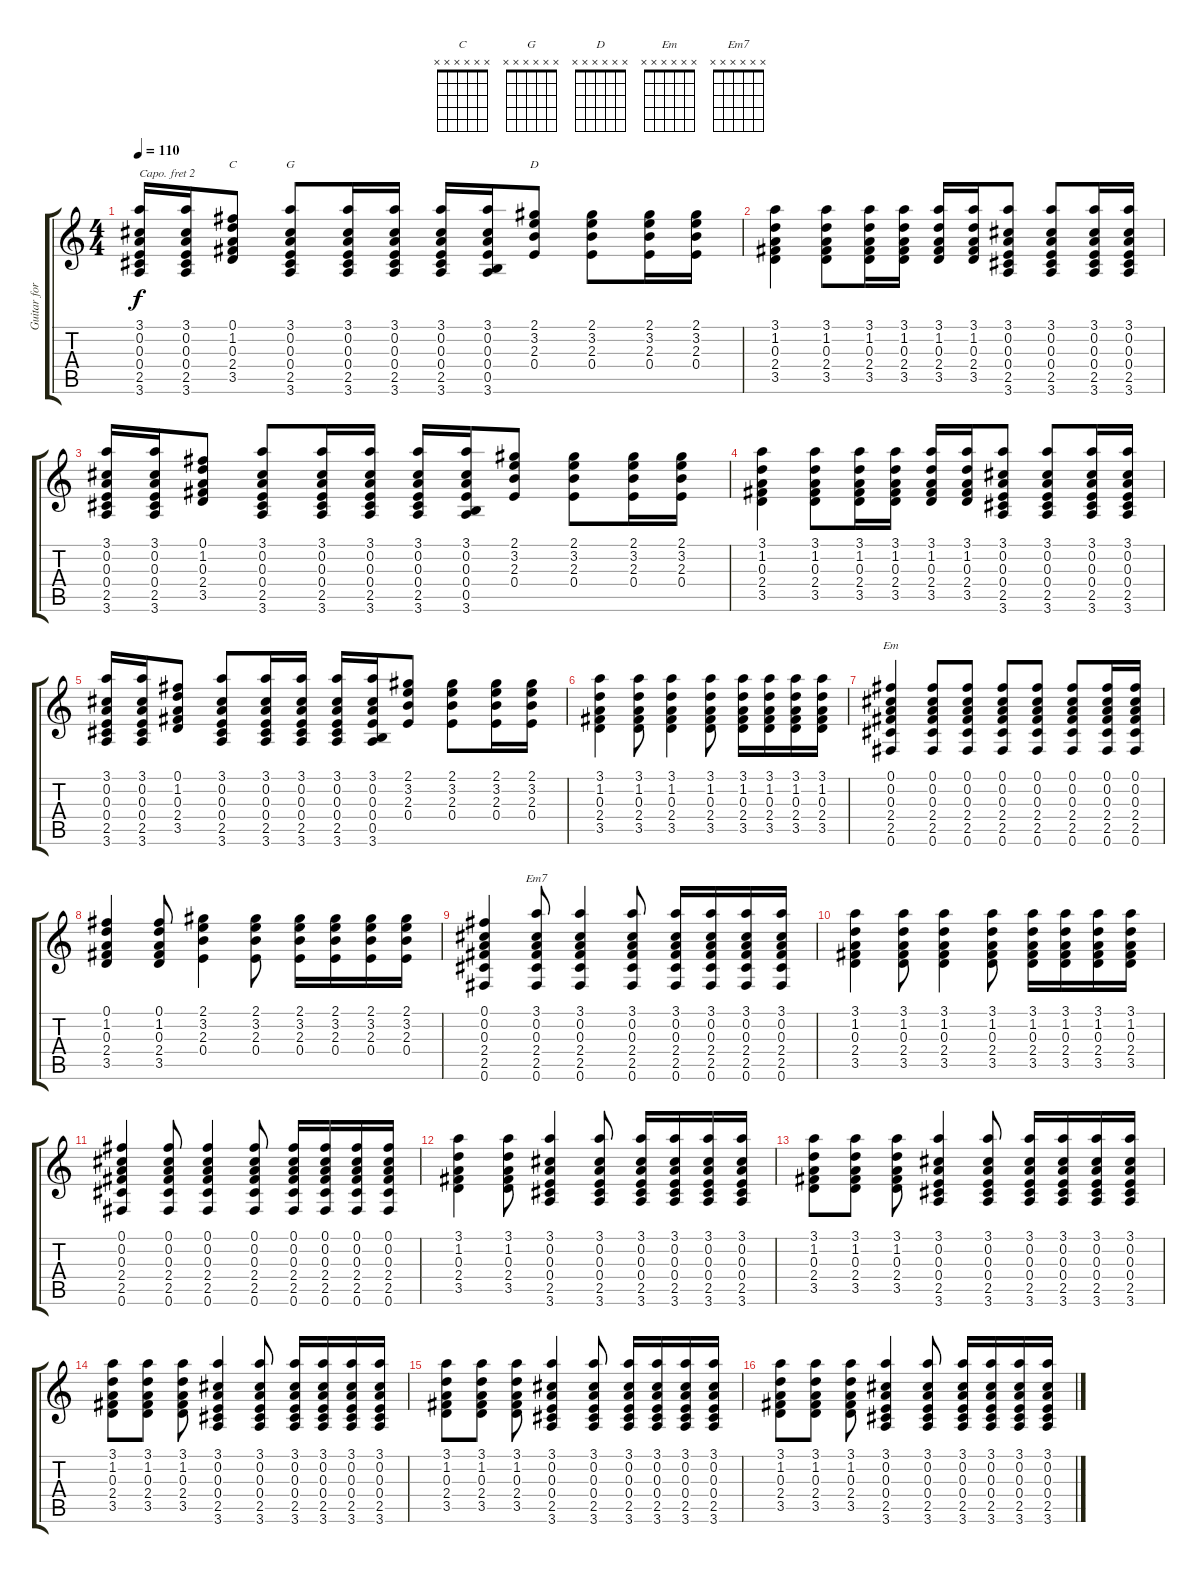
\track ("Guitar for sound" "Guitar for") {instrument acousticguitarnylon}
\staff {score tabs}
\capo 2
\tuning (E4 B3 G3 D3 A2 E2) {hide}
\chord ("C" x x x x x x) {firstfret 0}
\chord ("G" x x x x x x) {firstfret 0}
\chord ("D" x x x x x x) {firstfret 0}
\chord ("Em" x x x x x x) {firstfret 0}
\chord ("Em7" x x x x x x) {firstfret 0}
\ts (4 4)
\tempo 110
\clef g2
\ks c
(3.1 0.2 0.3 0.4 2.5 3.6).16{dy f} (3.1 0.2 0.3 0.4 2.5 3.6).16 (0.1 1.2 0.3 2.4 3.5).8{ch "C"} (3.1 0.2 0.3 0.4 2.5 3.6).8{ch "G"} (3.1 0.2 0.3 0.4 2.5 3.6).16 (3.1 0.2 0.3 0.4 2.5 3.6).16 (3.1 0.2 0.3 0.4 2.5 3.6).16 (3.1 0.2 0.3 0.4 0.5 3.6).16 (2.1 3.2 2.3 0.4).8{ch "D"} (2.1 3.2 2.3 0.4).8 (2.1 3.2 2.3 0.4).16 (2.1 3.2 2.3 0.4).16 |
(3.1 1.2 0.3 2.4 3.5).4 (3.1 1.2 0.3 2.4 3.5).8 (3.1 1.2 0.3 2.4 3.5).16 (3.1 1.2 0.3 2.4 3.5).16 (3.1 1.2 0.3 2.4 3.5).16 (3.1 1.2 0.3 2.4 3.5).16 (3.1 0.2 0.3 0.4 2.5 3.6).8 (3.1 0.2 0.3 0.4 2.5 3.6).8 (3.1 0.2 0.3 0.4 2.5 3.6).16 (3.1 0.2 0.3 0.4 2.5 3.6).16 |
(3.1 0.2 0.3 0.4 2.5 3.6).16 (3.1 0.2 0.3 0.4 2.5 3.6).16 (0.1 1.2 0.3 2.4 3.5).8 (3.1 0.2 0.3 0.4 2.5 3.6).8 (3.1 0.2 0.3 0.4 2.5 3.6).16 (3.1 0.2 0.3 0.4 2.5 3.6).16 (3.1 0.2 0.3 0.4 2.5 3.6).16 (3.1 0.2 0.3 0.4 0.5 3.6).16 (2.1 3.2 2.3 0.4).8 (2.1 3.2 2.3 0.4).8 (2.1 3.2 2.3 0.4).16 (2.1 3.2 2.3 0.4).16 |
(3.1 1.2 0.3 2.4 3.5).4 (3.1 1.2 0.3 2.4 3.5).8 (3.1 1.2 0.3 2.4 3.5).16 (3.1 1.2 0.3 2.4 3.5).16 (3.1 1.2 0.3 2.4 3.5).16 (3.1 1.2 0.3 2.4 3.5).16 (3.1 0.2 0.3 0.4 2.5 3.6).8 (3.1 0.2 0.3 0.4 2.5 3.6).8 (3.1 0.2 0.3 0.4 2.5 3.6).16 (3.1 0.2 0.3 0.4 2.5 3.6).16 |
(3.1 0.2 0.3 0.4 2.5 3.6).16 (3.1 0.2 0.3 0.4 2.5 3.6).16 (0.1 1.2 0.3 2.4 3.5).8 (3.1 0.2 0.3 0.4 2.5 3.6).8 (3.1 0.2 0.3 0.4 2.5 3.6).16 (3.1 0.2 0.3 0.4 2.5 3.6).16 (3.1 0.2 0.3 0.4 2.5 3.6).16 (3.1 0.2 0.3 0.4 0.5 3.6).16 (2.1 3.2 2.3 0.4).8 (2.1 3.2 2.3 0.4).8 (2.1 3.2 2.3 0.4).16 (2.1 3.2 2.3 0.4).16 |
(3.1 1.2 0.3 2.4 3.5).4 (3.1 1.2 0.3 2.4 3.5).8 (3.1 1.2 0.3 2.4 3.5).4 (3.1 1.2 0.3 2.4 3.5).8 (3.1 1.2 0.3 2.4 3.5).16 (3.1 1.2 0.3 2.4 3.5).16 (3.1 1.2 0.3 2.4 3.5).16 (3.1 1.2 0.3 2.4 3.5).16 |
(0.1 0.2 0.3 2.4 2.5 0.6).4{ch "Em"} (0.1 0.2 0.3 2.4 2.5 0.6).8 (0.1 0.2 0.3 2.4 2.5 0.6).8 (0.1 0.2 0.3 2.4 2.5 0.6).8 (0.1 0.2 0.3 2.4 2.5 0.6).8 (0.1 0.2 0.3 2.4 2.5 0.6).8 (0.1 0.2 0.3 2.4 2.5 0.6).16 (0.1 0.2 0.3 2.4 2.5 0.6).16 |
(0.1 1.2 0.3 2.4 3.5).4 (0.1 1.2 0.3 2.4 3.5).8 (2.1 3.2 2.3 0.4).4 (2.1 3.2 2.3 0.4).8 (2.1 3.2 2.3 0.4).16 (2.1 3.2 2.3 0.4).16 (2.1 3.2 2.3 0.4).16 (2.1 3.2 2.3 0.4).16 |
(0.1 0.2 0.3 2.4 2.5 0.6).4 (3.1 0.2 0.3 2.4 2.5 0.6).8{ch "Em7"} (3.1 0.2 0.3 2.4 2.5 0.6).4 (3.1 0.2 0.3 2.4 2.5 0.6).8 (3.1 0.2 0.3 2.4 2.5 0.6).16 (3.1 0.2 0.3 2.4 2.5 0.6).16 (3.1 0.2 0.3 2.4 2.5 0.6).16 (3.1 0.2 0.3 2.4 2.5 0.6).16 |
(3.1 1.2 0.3 2.4 3.5).4 (3.1 1.2 0.3 2.4 3.5).8 (3.1 1.2 0.3 2.4 3.5).4 (3.1 1.2 0.3 2.4 3.5).8 (3.1 1.2 0.3 2.4 3.5).16 (3.1 1.2 0.3 2.4 3.5).16 (3.1 1.2 0.3 2.4 3.5).16 (3.1 1.2 0.3 2.4 3.5).16 |
(0.1 0.2 0.3 2.4 2.5 0.6).4 (0.1 0.2 0.3 2.4 2.5 0.6).8 (0.1 0.2 0.3 2.4 2.5 0.6).4 (0.1 0.2 0.3 2.4 2.5 0.6).8 (0.1 0.2 0.3 2.4 2.5 0.6).16 (0.1 0.2 0.3 2.4 2.5 0.6).16 (0.1 0.2 0.3 2.4 2.5 0.6).16 (0.1 0.2 0.3 2.4 2.5 0.6).16 |
(3.1 1.2 0.3 2.4 3.5).4 (3.1 1.2 0.3 2.4 3.5).8 (3.1 0.2 0.3 0.4 2.5 3.6).4 (3.1 0.2 0.3 0.4 2.5 3.6).8 (3.1 0.2 0.3 0.4 2.5 3.6).16 (3.1 0.2 0.3 0.4 2.5 3.6).16 (3.1 0.2 0.3 0.4 2.5 3.6).16 (3.1 0.2 0.3 0.4 2.5 3.6).16 |
(3.1 1.2 0.3 2.4 3.5).8 (3.1 1.2 0.3 2.4 3.5).8 (3.1 1.2 0.3 2.4 3.5).8 (3.1 0.2 0.3 0.4 2.5 3.6).4 (3.1 0.2 0.3 0.4 2.5 3.6).8 (3.1 0.2 0.3 0.4 2.5 3.6).16 (3.1 0.2 0.3 0.4 2.5 3.6).16 (3.1 0.2 0.3 0.4 2.5 3.6).16 (3.1 0.2 0.3 0.4 2.5 3.6).16 |
(3.1 1.2 0.3 2.4 3.5).8 (3.1 1.2 0.3 2.4 3.5).8 (3.1 1.2 0.3 2.4 3.5).8 (3.1 0.2 0.3 0.4 2.5 3.6).4 (3.1 0.2 0.3 0.4 2.5 3.6).8 (3.1 0.2 0.3 0.4 2.5 3.6).16 (3.1 0.2 0.3 0.4 2.5 3.6).16 (3.1 0.2 0.3 0.4 2.5 3.6).16 (3.1 0.2 0.3 0.4 2.5 3.6).16 |
(3.1 1.2 0.3 2.4 3.5).8 (3.1 1.2 0.3 2.4 3.5).8 (3.1 1.2 0.3 2.4 3.5).8 (3.1 0.2 0.3 0.4 2.5 3.6).4 (3.1 0.2 0.3 0.4 2.5 3.6).8 (3.1 0.2 0.3 0.4 2.5 3.6).16 (3.1 0.2 0.3 0.4 2.5 3.6).16 (3.1 0.2 0.3 0.4 2.5 3.6).16 (3.1 0.2 0.3 0.4 2.5 3.6).16 |
(3.1 1.2 0.3 2.4 3.5).8 (3.1 1.2 0.3 2.4 3.5).8 (3.1 1.2 0.3 2.4 3.5).8 (3.1 0.2 0.3 0.4 2.5 3.6).4 (3.1 0.2 0.3 0.4 2.5 3.6).8 (3.1 0.2 0.3 0.4 2.5 3.6).16 (3.1 0.2 0.3 0.4 2.5 3.6).16 (3.1 0.2 0.3 0.4 2.5 3.6).16 (3.1 0.2 0.3 0.4 2.5 3.6).16
